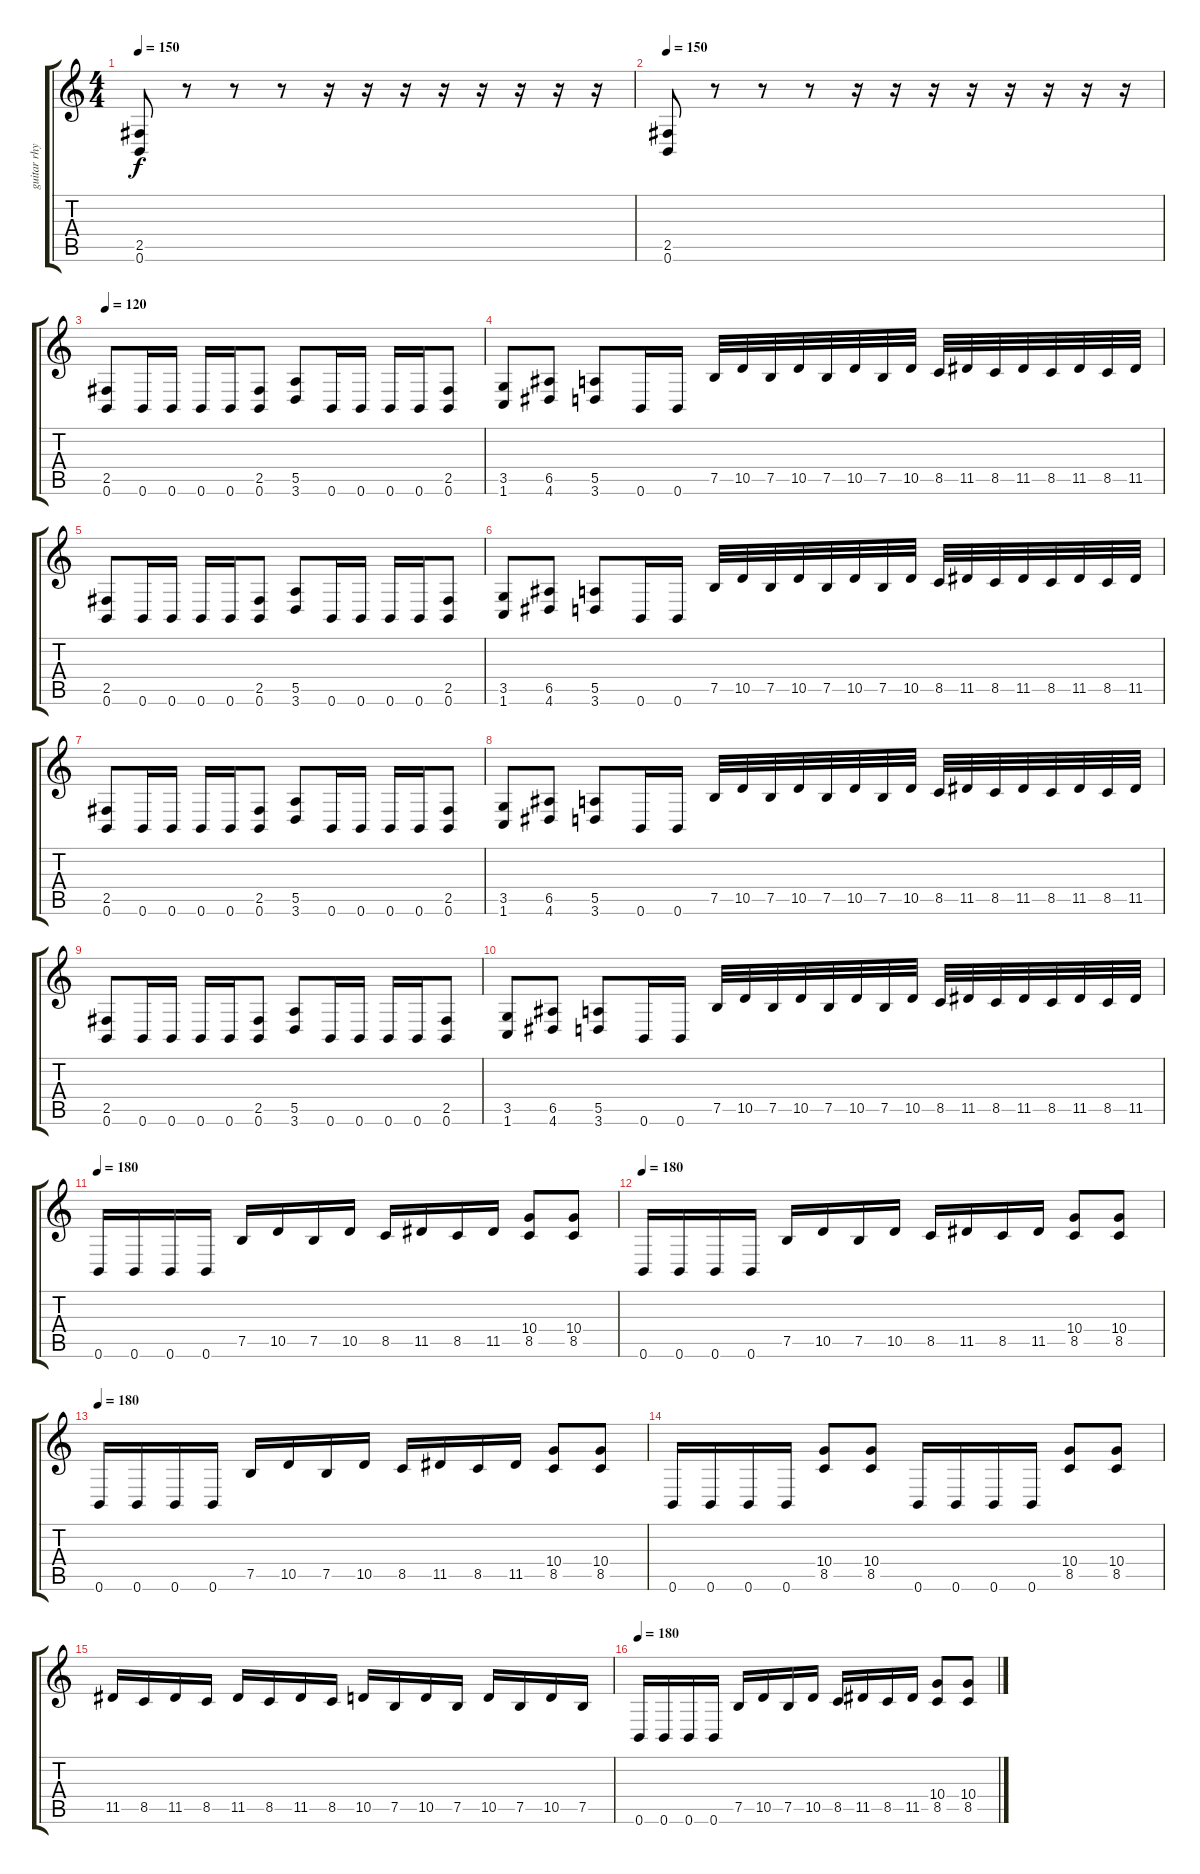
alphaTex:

\track ("guitar rhythm" "guitar rhy") {instrument distortionguitar}
\staff {score tabs}
\tuning (B3 Gb3 D3 A2 E2 B1) {hide}
\ts (4 4)
\tempo 150
\clef g2
\ks c
(2.5 0.6).8{dy f volume 16 balance 16 instrument distortionguitar} r.8 r.8 r.8 r.16 r.16 r.16 r.16 r.16 r.16 r.16 r.16 |
\tempo 150
(2.5 0.6).8{volume 16 balance 16 instrument distortionguitar} r.8 r.8 r.8 r.16 r.16 r.16 r.16 r.16 r.16 r.16 r.16 |
\tempo 120
(2.5 0.6).8 0.6.16 0.6.16 0.6.16 0.6.16 (2.5 0.6).8 (5.5 3.6).8 0.6.16 0.6.16 0.6.16 0.6.16 (2.5 0.6).8 |
(3.5 1.6).8 (6.5 4.6).8 (5.5 3.6).8 0.6.16 0.6.16 7.5.32 10.5.32 7.5.32 10.5.32 7.5.32 10.5.32 7.5.32 10.5.32 8.5.32 11.5.32 8.5.32 11.5.32 8.5.32 11.5.32 8.5.32 11.5.32 |
(2.5 0.6).8 0.6.16 0.6.16 0.6.16 0.6.16 (2.5 0.6).8 (5.5 3.6).8 0.6.16 0.6.16 0.6.16 0.6.16 (2.5 0.6).8 |
(3.5 1.6).8 (6.5 4.6).8 (5.5 3.6).8 0.6.16 0.6.16 7.5.32 10.5.32 7.5.32 10.5.32 7.5.32 10.5.32 7.5.32 10.5.32 8.5.32 11.5.32 8.5.32 11.5.32 8.5.32 11.5.32 8.5.32 11.5.32 |
(2.5 0.6).8 0.6.16 0.6.16 0.6.16 0.6.16 (2.5 0.6).8 (5.5 3.6).8 0.6.16 0.6.16 0.6.16 0.6.16 (2.5 0.6).8 |
(3.5 1.6).8 (6.5 4.6).8 (5.5 3.6).8 0.6.16 0.6.16 7.5.32 10.5.32 7.5.32 10.5.32 7.5.32 10.5.32 7.5.32 10.5.32 8.5.32 11.5.32 8.5.32 11.5.32 8.5.32 11.5.32 8.5.32 11.5.32 |
(2.5 0.6).8 0.6.16 0.6.16 0.6.16 0.6.16 (2.5 0.6).8 (5.5 3.6).8 0.6.16 0.6.16 0.6.16 0.6.16 (2.5 0.6).8 |
(3.5 1.6).8 (6.5 4.6).8 (5.5 3.6).8 0.6.16 0.6.16 7.5.32 10.5.32 7.5.32 10.5.32 7.5.32 10.5.32 7.5.32 10.5.32 8.5.32 11.5.32 8.5.32 11.5.32 8.5.32 11.5.32 8.5.32 11.5.32 |
\tempo 180
0.6.16 0.6.16 0.6.16 0.6.16 7.5.16 10.5.16 7.5.16 10.5.16 8.5.16 11.5.16 8.5.16 11.5.16 (10.4 8.5).8 (10.4 8.5).8 |
\tempo 180
0.6.16 0.6.16 0.6.16 0.6.16 7.5.16 10.5.16 7.5.16 10.5.16 8.5.16 11.5.16 8.5.16 11.5.16 (10.4 8.5).8 (10.4 8.5).8 |
\tempo 180
0.6.16 0.6.16 0.6.16 0.6.16 7.5.16 10.5.16 7.5.16 10.5.16 8.5.16 11.5.16 8.5.16 11.5.16 (10.4 8.5).8 (10.4 8.5).8 |
0.6.16 0.6.16 0.6.16 0.6.16 (10.4 8.5).8 (10.4 8.5).8 0.6.16 0.6.16 0.6.16 0.6.16 (10.4 8.5).8 (10.4 8.5).8 |
11.5.16 8.5.16 11.5.16 8.5.16 11.5.16 8.5.16 11.5.16 8.5.16 10.5.16 7.5.16 10.5.16 7.5.16 10.5.16 7.5.16 10.5.16 7.5.16 |
\tempo 180
0.6.16 0.6.16 0.6.16 0.6.16 7.5.16 10.5.16 7.5.16 10.5.16 8.5.16 11.5.16 8.5.16 11.5.16 (10.4 8.5).8 (10.4 8.5).8
